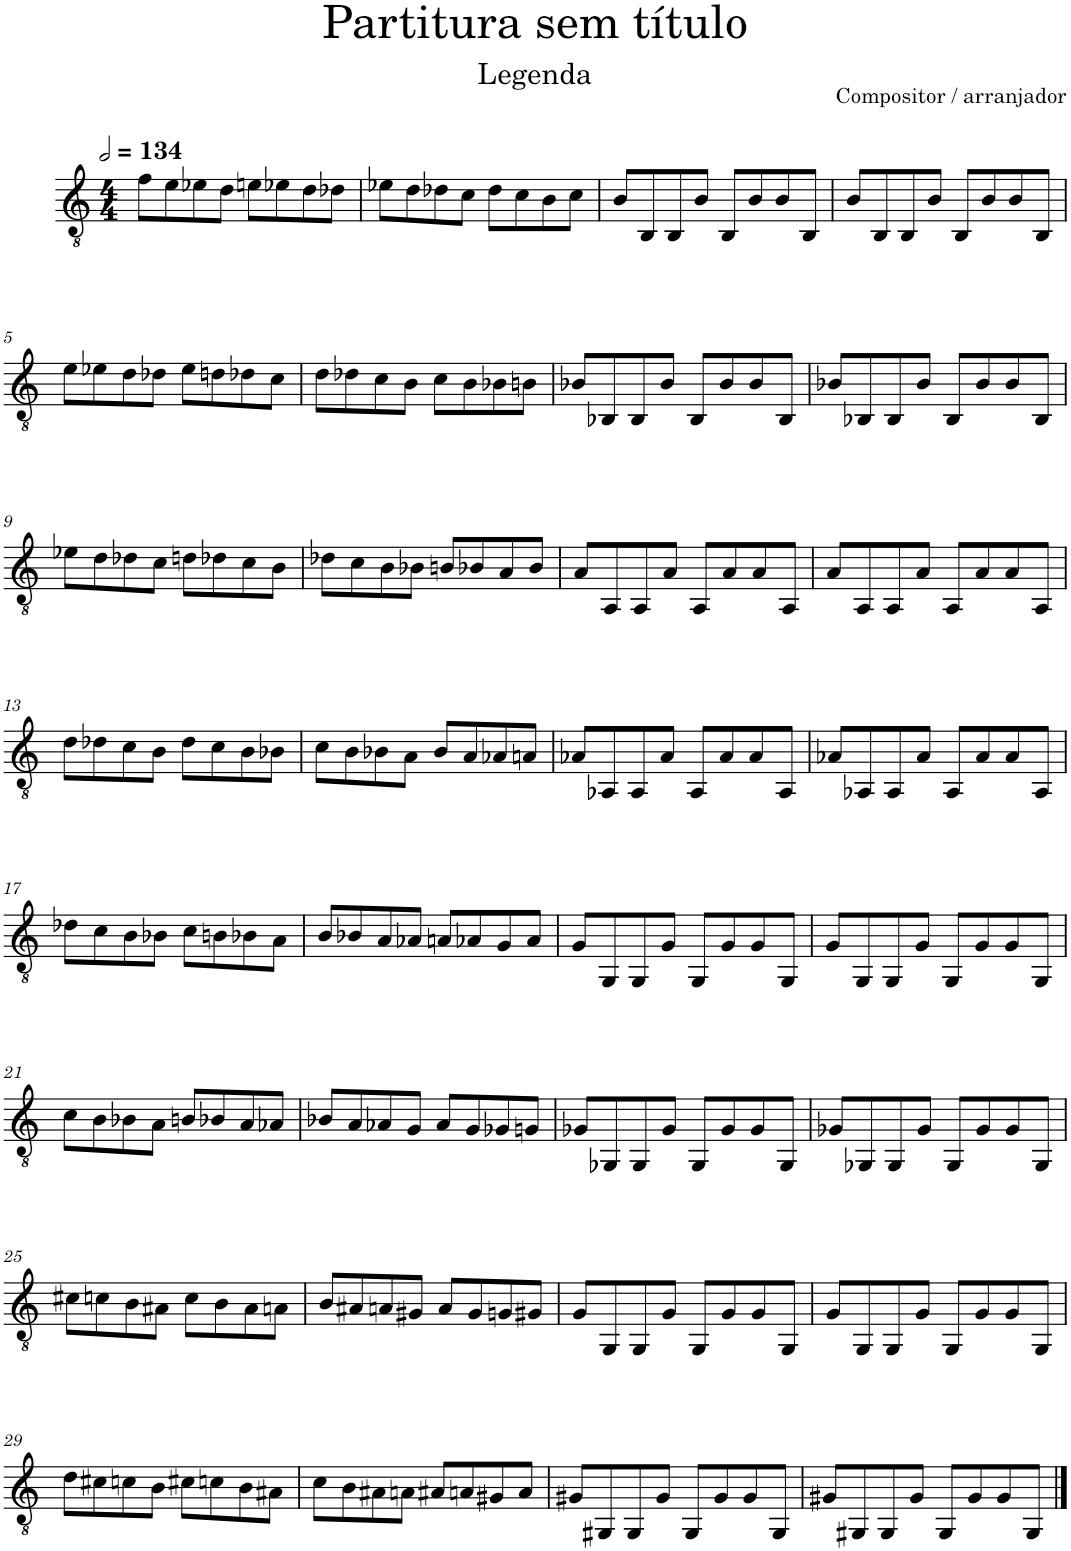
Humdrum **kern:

**kern
*part1
*staff1
*I"Guitarra Elétrica
*I'Guit. El.
*clefGv2
*k[]
*M4/4
*MM268
=1
8f\L
8e\
8e-X\
8d\J
8en\L
8e-X\
8d\
8d-X\J
=2
8e-X\L
8d\
8d-X\
8c\J
8d-\L
8c\
8B\
8c\J
=3
8B/L
8BB/
8BB/
8B/J
8BB/L
8B/
8B/
8BB/J
=4
8B/L
8BB/
8BB/
8B/J
8BB/L
8B/
8B/
8BB/J
!!LO:LB:g=z
=5
8e\L
8e-X\
8d\
8d-X\J
8e-\L
8dn\
8d-X\
8c\J
=6
8d\L
8d-X\
8c\
8B\J
8c\L
8B\
8B-X\
8Bn\J
=7
8B-X/L
8BB-X/
8BB-/
8B-/J
8BB-/L
8B-/
8B-/
8BB-/J
=8
8B-X/L
8BB-X/
8BB-/
8B-/J
8BB-/L
8B-/
8B-/
8BB-/J
!!LO:LB:g=z
=9
8e-X\L
8d\
8d-X\
8c\J
8dn\L
8d-X\
8c\
8B\J
=10
8d-X\L
8c\
8B\
8B-X\J
8Bn/L
8B-X/
8A/
8B-/J
=11
8A/L
8AA/
8AA/
8A/J
8AA/L
8A/
8A/
8AA/J
=12
8A/L
8AA/
8AA/
8A/J
8AA/L
8A/
8A/
8AA/J
!!LO:LB:g=z
=13
8d\L
8d-X\
8c\
8B\J
8d-\L
8c\
8B\
8B-X\J
=14
8c\L
8B\
8B-X\
8A\J
8B-/L
8A/
8A-X/
8An/J
=15
8A-X/L
8AA-X/
8AA-/
8A-/J
8AA-/L
8A-/
8A-/
8AA-/J
=16
8A-X/L
8AA-X/
8AA-/
8A-/J
8AA-/L
8A-/
8A-/
8AA-/J
!!LO:LB:g=z
=17
8d-X\L
8c\
8B\
8B-X\J
8c\L
8Bn\
8B-X\
8A\J
=18
8B/L
8B-X/
8A/
8A-X/J
8An/L
8A-X/
8G/
8A-/J
=19
8G/L
8GG/
8GG/
8G/J
8GG/L
8G/
8G/
8GG/J
=20
8G/L
8GG/
8GG/
8G/J
8GG/L
8G/
8G/
8GG/J
!!LO:LB:g=z
=21
8c\L
8B\
8B-X\
8A\J
8Bn/L
8B-X/
8A/
8A-X/J
=22
8B-X/L
8A/
8A-X/
8G/J
8A-/L
8G/
8G-X/
8Gn/J
=23
8G-X/L
8GG-X/
8GG-/
8G-/J
8GG-/L
8G-/
8G-/
8GG-/J
=24
8G-X/L
8GG-X/
8GG-/
8G-/J
8GG-/L
8G-/
8G-/
8GG-/J
!!LO:LB:g=z
=25
8c#X\L
8cn\
8B\
8A#X\J
8c\L
8B\
8A#\
8An\J
=26
8B/L
8A#X/
8An/
8G#X/J
8A/L
8G#/
8Gn/
8G#X/J
=27
8G/L
8GG/
8GG/
8G/J
8GG/L
8G/
8G/
8GG/J
=28
8G/L
8GG/
8GG/
8G/J
8GG/L
8G/
8G/
8GG/J
!!LO:LB:g=z
=29
8d\L
8c#X\
8cn\
8B\J
8c#X\L
8cn\
8B\
8A#X\J
=30
8c\L
8B\
8A#X\
8An\J
8A#X/L
8An/
8G#X/
8A/J
=31
8G#X/L
8GG#X/
8GG#/
8G#/J
8GG#/L
8G#/
8G#/
8GG#/J
=32
8G#X/L
8GG#X/
8GG#/
8G#/J
8GG#/L
8G#/
8G#/
8GG#/J
==
*-
